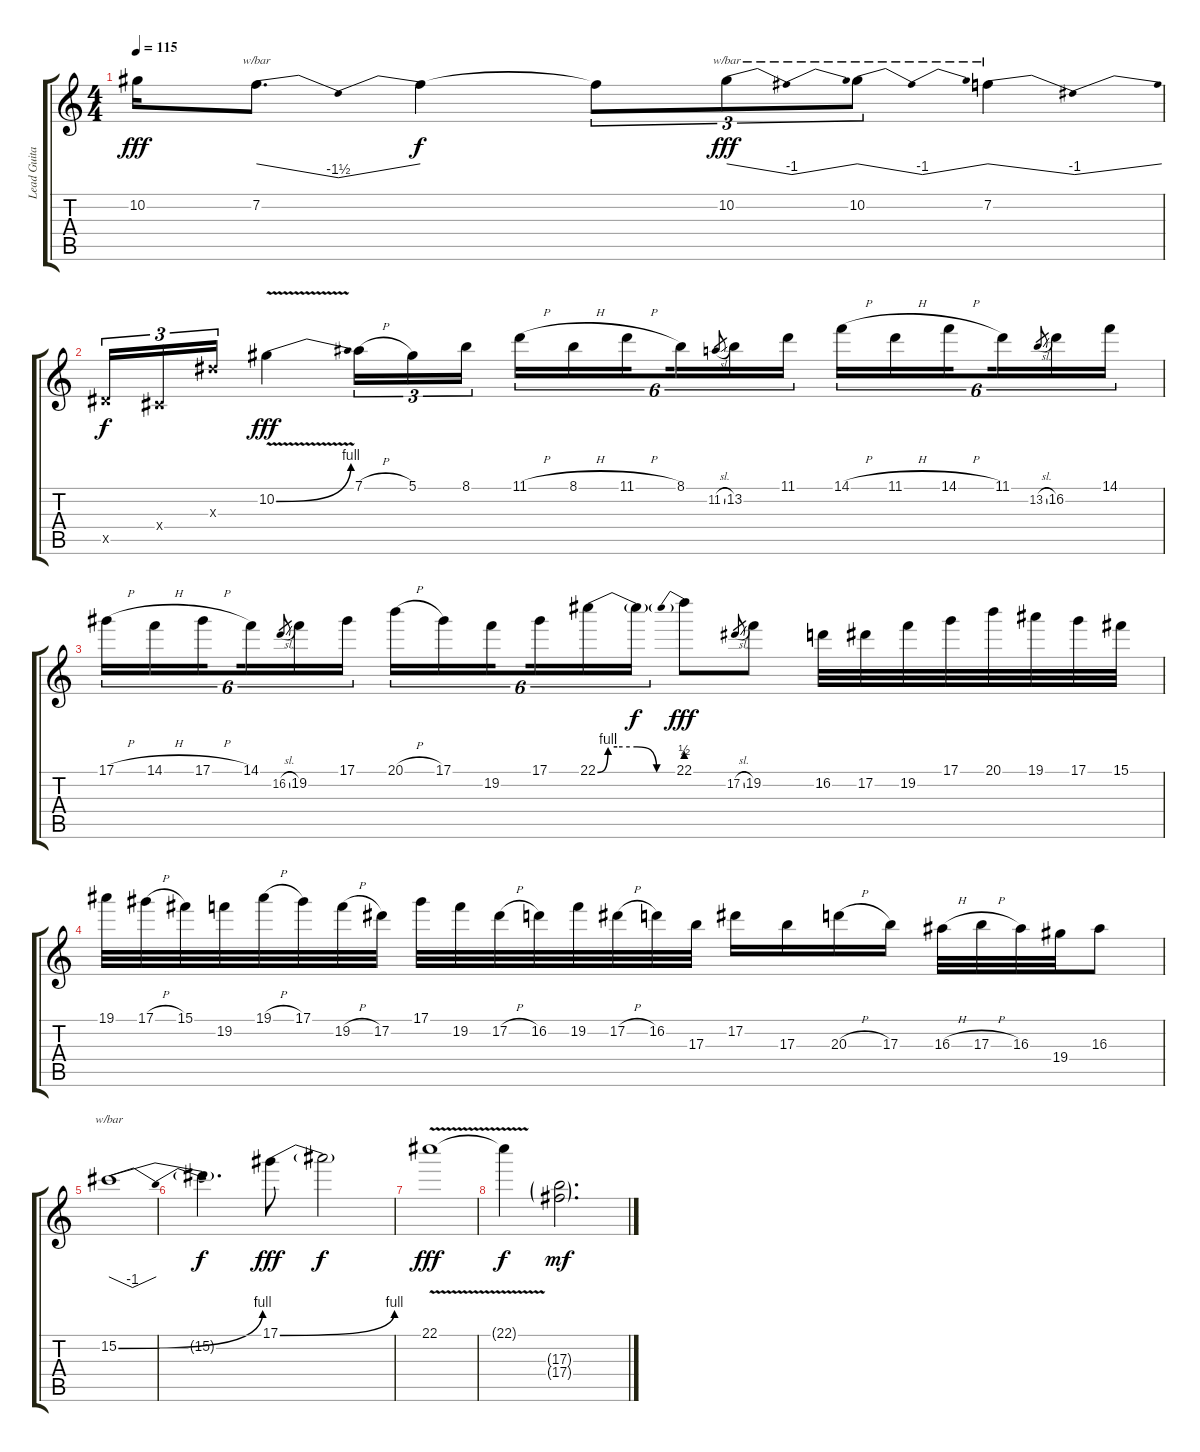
\track ("Lead Guitar" "Lead Guita") {instrument overdrivenguitar}
\staff {score tabs}
\tuning (Eb4 Bb3 Gb3 Db3 Ab2 Eb2) {hide}
\ts (4 4)
\tempo 115
\clef g2
\ks c
10.2.16{dy fff} 7.2.8{d tbe (dip default 0 0 30 -6 60 0)} 7.2{t}.4{dy f} 7.2{t}.8{tu (3 2)} 10.2.8{tu (3 2) tbe (dip default 0 0 30 -4 60 0) dy fff} 10.2.8{tu (3 2) tbe (dip default 0 0 30 -4 60 0)} 7.2.4{tbe (dip default 0 0 30 -4 60 0)} |
7.5{x}.16{tu (3 2) dy f} 0.4{x}.16{tu (3 2)} 9.3{x}.16{tu (3 2)} 10.2{be (bend 0 0 60 4) v}.4{dy fff} 7.1{h}.16{tu (3 2)} 5.1.16{tu (3 2)} 8.1.16{tu (3 2)} 11.1{h}.16{tu (6 4)} 8.1{h}.16{tu (6 4)} 11.1{h}.16{tu (6 4) beam splitsecondary} 8.1.16{tu (6 4)} 11.2{sl}.8{gr} 13.2.16{tu (6 4)} 11.1.16{tu (6 4)} 14.1{h}.16{tu (6 4)} 11.1{h}.16{tu (6 4)} 14.1{h}.16{tu (6 4) beam splitsecondary} 11.1.16{tu (6 4)} 13.2{sl}.8{gr} 16.2.16{tu (6 4)} 14.1.16{tu (6 4)} |
17.1{h}.16{tu (6 4)} 14.1{h}.16{tu (6 4)} 17.1{h}.16{tu (6 4) beam splitsecondary} 14.1.16{tu (6 4)} 16.2{sl}.8{gr} 19.2.16{tu (6 4)} 17.1.16{tu (6 4)} 20.1{h}.16{tu (6 4)} 17.1.16{tu (6 4)} 19.2.16{tu (6 4) beam splitsecondary} 17.1.16{tu (6 4)} 22.1{be (custom 0 0 8 4 15 4 30 4 45 0 60 0)}.16{tu (6 4)} 22.1{t}.16{tu (6 4) dy f} 22.1{be (prebend 0 2 60 2)}.8{dy fff} 17.2{sl}.8{gr} 19.2.8 16.2.32 17.2.32 19.2.32 17.1.32 20.1.32 19.1.32 17.1.32 15.1.32 |
19.1.32 17.1{h}.32 15.1.32 19.2.32 19.1{h}.32 17.1.32 19.2{h}.32 17.2.32 17.1.32 19.2.32 17.2{h}.32 16.2.32 19.2.32 17.2{h}.32 16.2.32 17.3.32 17.2.16 17.3.16 20.3{h}.16 17.3.16 16.3{h}.32 17.3{h}.32 16.3.32 19.4.32 16.3.8 |
15.2{be (bend 0 0 60 4)}.1{tbe (dip default 0 0 30 -4 60 0)} |
15.2{t}.4{d dy f} 17.1{be (bend 0 0 60 4)}.8{dy fff} 17.1{t}.2{dy f} |
22.1{v}.1{dy fff} |
22.1{t}.4{dy f} (17.3{g} 17.4{g}).2{d dy mf}
